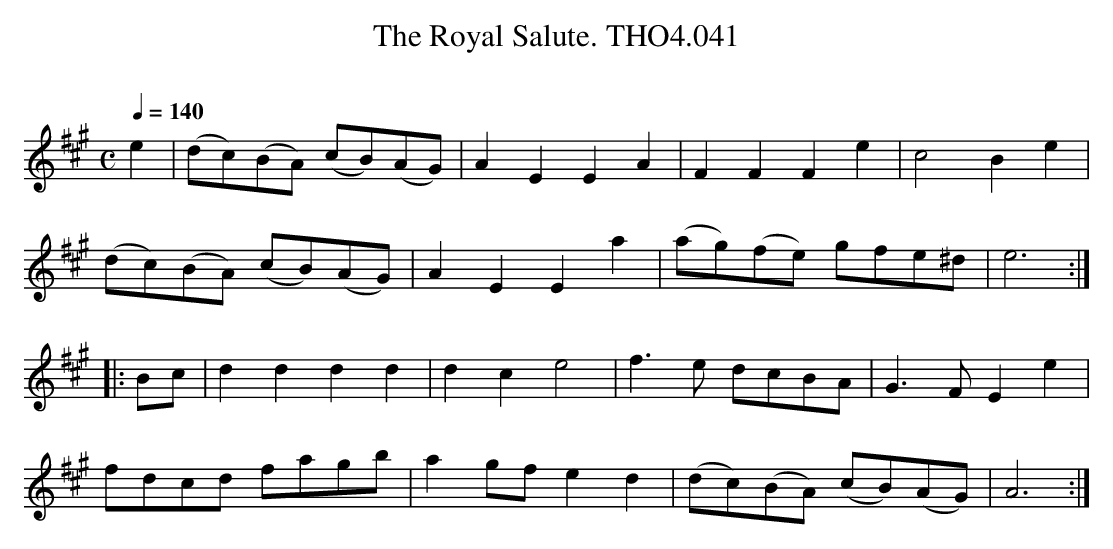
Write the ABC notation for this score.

X:1
T:Royal Salute. THO4.041, The
O:
M:C
L:1/8
Q:1/4=140
K:A
e2|(dc)(BA) (cB)(AG)|A2E2 E2A2|F2F2 F2e2|c4 B2 e2|
(dc)(BA) (cB)(AG)|A2E2 E2a2|(ag)(fe) gfe^d|e6:|
|:Bc|d2d2 d2d2|d2c2 e4|f3e dcBA|G3F E2e2|
fdcd fagb|a2gf e2d2|(dc)(BA) (cB)(AG)|A6:|
